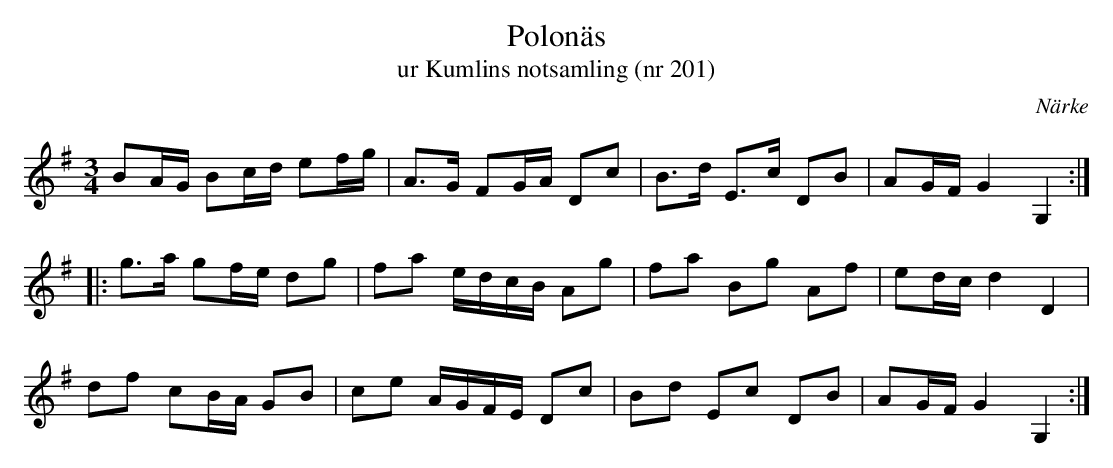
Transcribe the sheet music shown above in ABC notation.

X:1
T:Polonäs
T:ur Kumlins notsamling (nr 201)
O:Närke
M:3/4
L:1/16
K:G
B2AG B2cd e2fg | A2>G2 F2GA D2c2 | B2>d2 E2>c2 D2B2 | A2GF G4 G,4 ::
g2>a2 g2fe d2g2 | f2a2 edcB A2g2 | f2a2 B2g2 A2f2 | e2dc d4 D4 |
d2f2 c2BA G2B2 | c2e2 AGFE D2c2 | B2d2 E2c2 D2B2 | A2GF G4 G,4 :|
